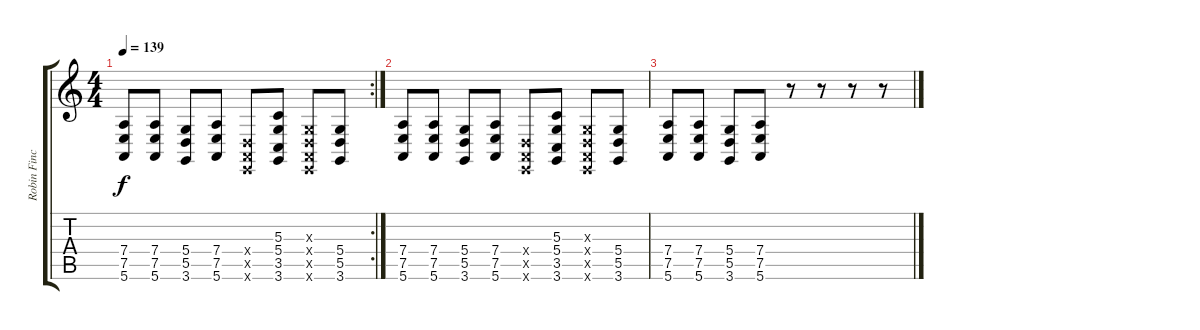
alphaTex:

\track ("Robin Finck - Guitarra sintetizada" "Robin Finc") {instrument lead2sawtooth}
\staff {score tabs}
\tuning (E4 B3 G3 D3 A2 E2) {hide}
\rc 2
\ts (4 4)
\tempo 139
\clef g2
\ks c
(7.4 7.5 5.6).8{dy f} (7.4 7.5 5.6).8 (5.4 5.5 3.6).8 (7.4 7.5 5.6).8 (0.4{x} 0.5{x} 0.6{x}).8 (5.3 5.4 3.5 3.6).8 (0.3{x} 0.4{x} 0.5{x} 0.6{x}).8 (5.4 5.5 3.6).8 |
(7.4 7.5 5.6).8 (7.4 7.5 5.6).8 (5.4 5.5 3.6).8 (7.4 7.5 5.6).8 (0.4{x} 0.5{x} 0.6{x}).8 (5.3 5.4 3.5 3.6).8 (0.3{x} 0.4{x} 0.5{x} 0.6{x}).8 (5.4 5.5 3.6).8 |
(7.4 7.5 5.6).8 (7.4 7.5 5.6).8 (5.4 5.5 3.6).8 (7.4 7.5 5.6).8 r.8 r.8 r.8 r.8
